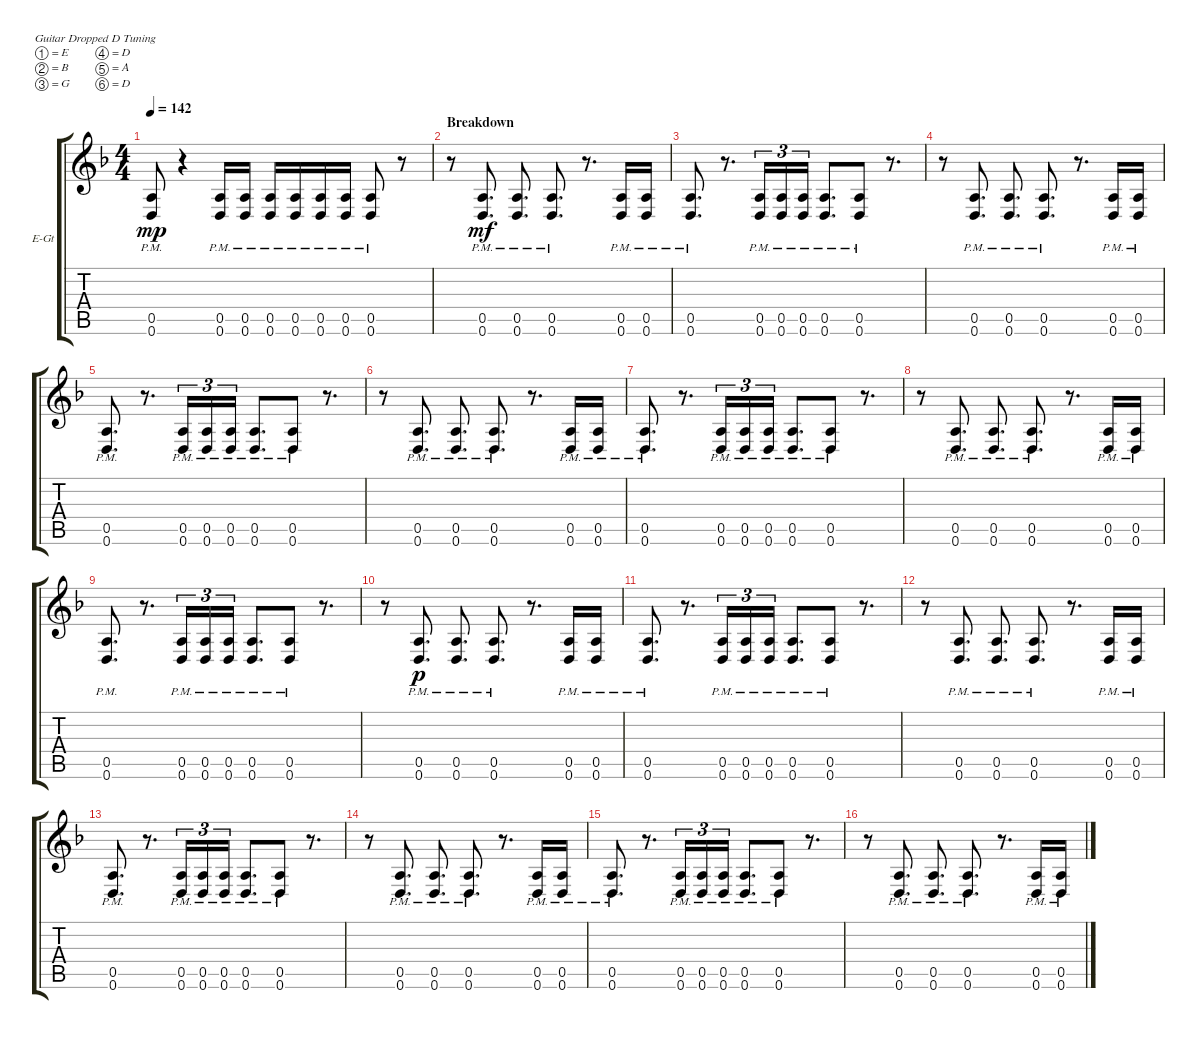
\bracketExtendMode groupsimilarinstruments
\firstSystemTrackNameOrientation horizontal
\otherSystemsTrackNameOrientation horizontal
\track ("Electric Guitar 2" "E-Gt") {instrument distortionguitar}
\staff {score tabs}
\tuning (E4 B3 G3 D3 A2 D2)
\ts (4 4)
\tempo 142
\clef g2
\ks dminor
(0.5{pm} 0.6{pm}).8{dy mp} r.4 (0.5{pm} 0.6{pm}).16 (0.5{pm} 0.6{pm}).16 (0.5{pm} 0.6{pm}).16 (0.5{pm} 0.6{pm}).16 (0.5{pm} 0.6{pm}).16 (0.5{pm} 0.6{pm}).16 (0.5{pm} 0.6{pm}).8 r.8 |
\section ("" "Breakdown")
r.8 (0.5{pm} 0.6{pm}).8{d dy mf} (0.5{pm} 0.6{pm}).8{d} (0.5{pm} 0.6{pm}).8{d} r.8{d} (0.5{pm} 0.6{pm}).16 (0.5{pm} 0.6{pm}).16 |
(0.5{pm} 0.6{pm}).8{d} r.8{d} (0.6{pm} 0.5{pm}).16{tu (3 2)} (0.5{pm} 0.6{pm}).16{tu (3 2)} (0.5{pm} 0.6{pm}).16{tu (3 2)} (0.5{pm} 0.6{pm}).8{d} (0.5{pm} 0.6{pm}).8 r.8{d} |
r.8 (0.5{pm} 0.6{pm}).8{d} (0.5{pm} 0.6{pm}).8{d} (0.5{pm} 0.6{pm}).8{d} r.8{d} (0.5{pm} 0.6{pm}).16 (0.5{pm} 0.6{pm}).16 |
(0.5{pm} 0.6{pm}).8{d} r.8{d} (0.6{pm} 0.5{pm}).16{tu (3 2)} (0.5{pm} 0.6{pm}).16{tu (3 2)} (0.5{pm} 0.6{pm}).16{tu (3 2)} (0.5{pm} 0.6{pm}).8{d} (0.5{pm} 0.6{pm}).8 r.8{d} |
r.8 (0.5{pm} 0.6{pm}).8{d} (0.5{pm} 0.6{pm}).8{d} (0.5{pm} 0.6{pm}).8{d} r.8{d} (0.5{pm} 0.6{pm}).16 (0.5{pm} 0.6{pm}).16 |
(0.5{pm} 0.6{pm}).8{d} r.8{d} (0.6{pm} 0.5{pm}).16{tu (3 2)} (0.5{pm} 0.6{pm}).16{tu (3 2)} (0.5{pm} 0.6{pm}).16{tu (3 2)} (0.5{pm} 0.6{pm}).8{d} (0.5{pm} 0.6{pm}).8 r.8{d} |
r.8 (0.5{pm} 0.6{pm}).8{d} (0.5{pm} 0.6{pm}).8{d} (0.5{pm} 0.6{pm}).8{d} r.8{d} (0.5{pm} 0.6{pm}).16 (0.5{pm} 0.6{pm}).16 |
(0.5{pm} 0.6{pm}).8{d} r.8{d} (0.6{pm} 0.5{pm}).16{tu (3 2)} (0.5{pm} 0.6{pm}).16{tu (3 2)} (0.5{pm} 0.6{pm}).16{tu (3 2)} (0.5{pm} 0.6{pm}).8{d} (0.5{pm} 0.6{pm}).8 r.8{d} |
r.8 (0.5{pm} 0.6{pm}).8{d dy p} (0.5{pm} 0.6{pm}).8{d} (0.5{pm} 0.6{pm}).8{d} r.8{d} (0.5{pm} 0.6{pm}).16 (0.5{pm} 0.6{pm}).16 |
(0.5{pm} 0.6{pm}).8{d} r.8{d} (0.6{pm} 0.5{pm}).16{tu (3 2)} (0.5{pm} 0.6{pm}).16{tu (3 2)} (0.5{pm} 0.6{pm}).16{tu (3 2)} (0.5{pm} 0.6{pm}).8{d} (0.5{pm} 0.6{pm}).8 r.8{d} |
r.8 (0.5{pm} 0.6{pm}).8{d} (0.5{pm} 0.6{pm}).8{d} (0.5{pm} 0.6{pm}).8{d} r.8{d} (0.5{pm} 0.6{pm}).16 (0.5{pm} 0.6{pm}).16 |
(0.5{pm} 0.6{pm}).8{d} r.8{d} (0.6{pm} 0.5{pm}).16{tu (3 2)} (0.5{pm} 0.6{pm}).16{tu (3 2)} (0.5{pm} 0.6{pm}).16{tu (3 2)} (0.5{pm} 0.6{pm}).8{d} (0.5{pm} 0.6{pm}).8 r.8{d} |
r.8 (0.5{pm} 0.6{pm}).8{d} (0.5{pm} 0.6{pm}).8{d} (0.5{pm} 0.6{pm}).8{d} r.8{d} (0.5{pm} 0.6{pm}).16 (0.5{pm} 0.6{pm}).16 |
(0.5{pm} 0.6{pm}).8{d} r.8{d} (0.6{pm} 0.5{pm}).16{tu (3 2)} (0.5{pm} 0.6{pm}).16{tu (3 2)} (0.5{pm} 0.6{pm}).16{tu (3 2)} (0.5{pm} 0.6{pm}).8{d} (0.5{pm} 0.6{pm}).8 r.8{d} |
r.8 (0.5{pm} 0.6{pm}).8{d} (0.5{pm} 0.6{pm}).8{d} (0.5{pm} 0.6{pm}).8{d} r.8{d} (0.5{pm} 0.6{pm}).16 (0.5{pm} 0.6{pm}).16
